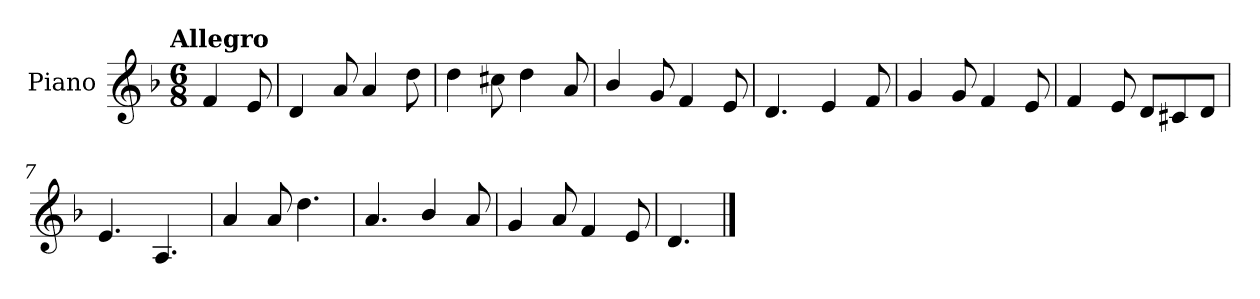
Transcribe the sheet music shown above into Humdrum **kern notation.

**kern
*part1
*staff1
*I"Piano
*I'Pno.
*clefG2
*k[b-]
!!LO:TX:omd:t=Allegro
*M6/8
*MM144
=
4f/
8e/
=1
4d/
8a/
4a/
8dd\
=2
4dd\
8cc#X\
4dd\
8a/
=3
4b-/
8g/
4f/
8e/
=4
4.d/
4e/
8f/
!!LO:LB:g=z
=5
4g/
8g/
4f/
8e/
=6
4f/
8e/
8d/L
8c#X/
8d/J
=7
4.e/
4.A/
=8
4a/
8a/
4.dd\
=9
4.a/
4b-/
8a/
=10
4g/
8a/
4f/
8e/
=11
4.d/
==
*-
